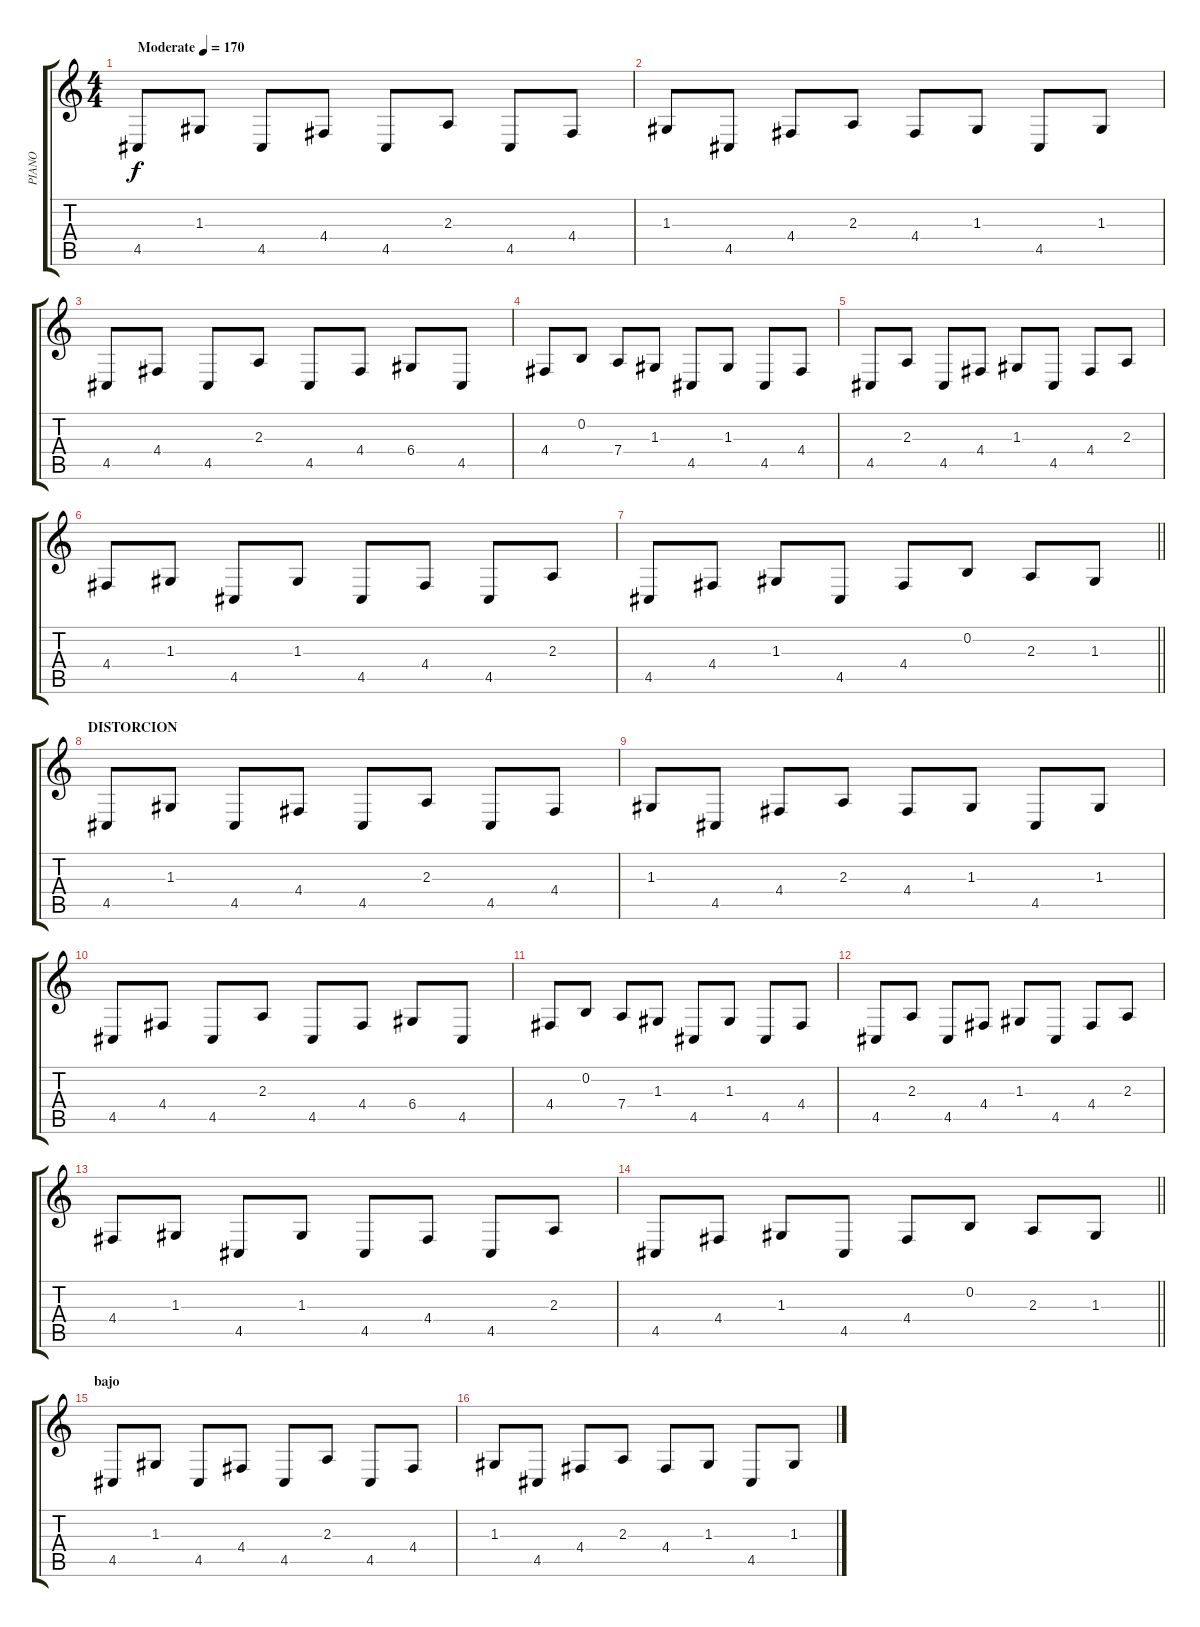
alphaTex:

\track ("PIANO" "PIANO") {instrument acousticgrandpiano}
\staff {score tabs}
\tuning (E4 B3 G3 D3 A2 E2) {hide}
\ts (4 4)
\tempo (170 "Moderate")
\clef g2
\ks c
4.5.8{dy f instrument acousticgrandpiano} 1.3.8 4.5.8 4.4.8 4.5.8 2.3.8 4.5.8 4.4.8 |
1.3.8 4.5.8 4.4.8 2.3.8 4.4.8 1.3.8 4.5.8 1.3.8 |
4.5.8 4.4.8 4.5.8 2.3.8 4.5.8 4.4.8 6.4.8 4.5.8 |
4.4.8 0.2.8 7.4.8 1.3.8 4.5.8 1.3.8 4.5.8 4.4.8 |
4.5.8 2.3.8 4.5.8 4.4.8 1.3.8 4.5.8 4.4.8 2.3.8 |
4.4.8 1.3.8 4.5.8 1.3.8 4.5.8 4.4.8 4.5.8 2.3.8 |
\barLineRight lightlight
4.5.8 4.4.8 1.3.8 4.5.8 4.4.8 0.2.8 2.3.8 1.3.8 |
\section ("" "DISTORCION")
4.5.8 1.3.8 4.5.8 4.4.8 4.5.8 2.3.8 4.5.8 4.4.8 |
1.3.8 4.5.8 4.4.8 2.3.8 4.4.8 1.3.8 4.5.8 1.3.8 |
4.5.8 4.4.8 4.5.8 2.3.8 4.5.8 4.4.8 6.4.8 4.5.8 |
4.4.8 0.2.8 7.4.8 1.3.8 4.5.8 1.3.8 4.5.8 4.4.8 |
4.5.8 2.3.8 4.5.8 4.4.8 1.3.8 4.5.8 4.4.8 2.3.8 |
4.4.8 1.3.8 4.5.8 1.3.8 4.5.8 4.4.8 4.5.8 2.3.8 |
\barLineRight lightlight
4.5.8 4.4.8 1.3.8 4.5.8 4.4.8 0.2.8 2.3.8 1.3.8 |
\section ("" "bajo")
4.5.8 1.3.8 4.5.8 4.4.8 4.5.8 2.3.8 4.5.8 4.4.8 |
1.3.8 4.5.8 4.4.8 2.3.8 4.4.8 1.3.8 4.5.8 1.3.8
